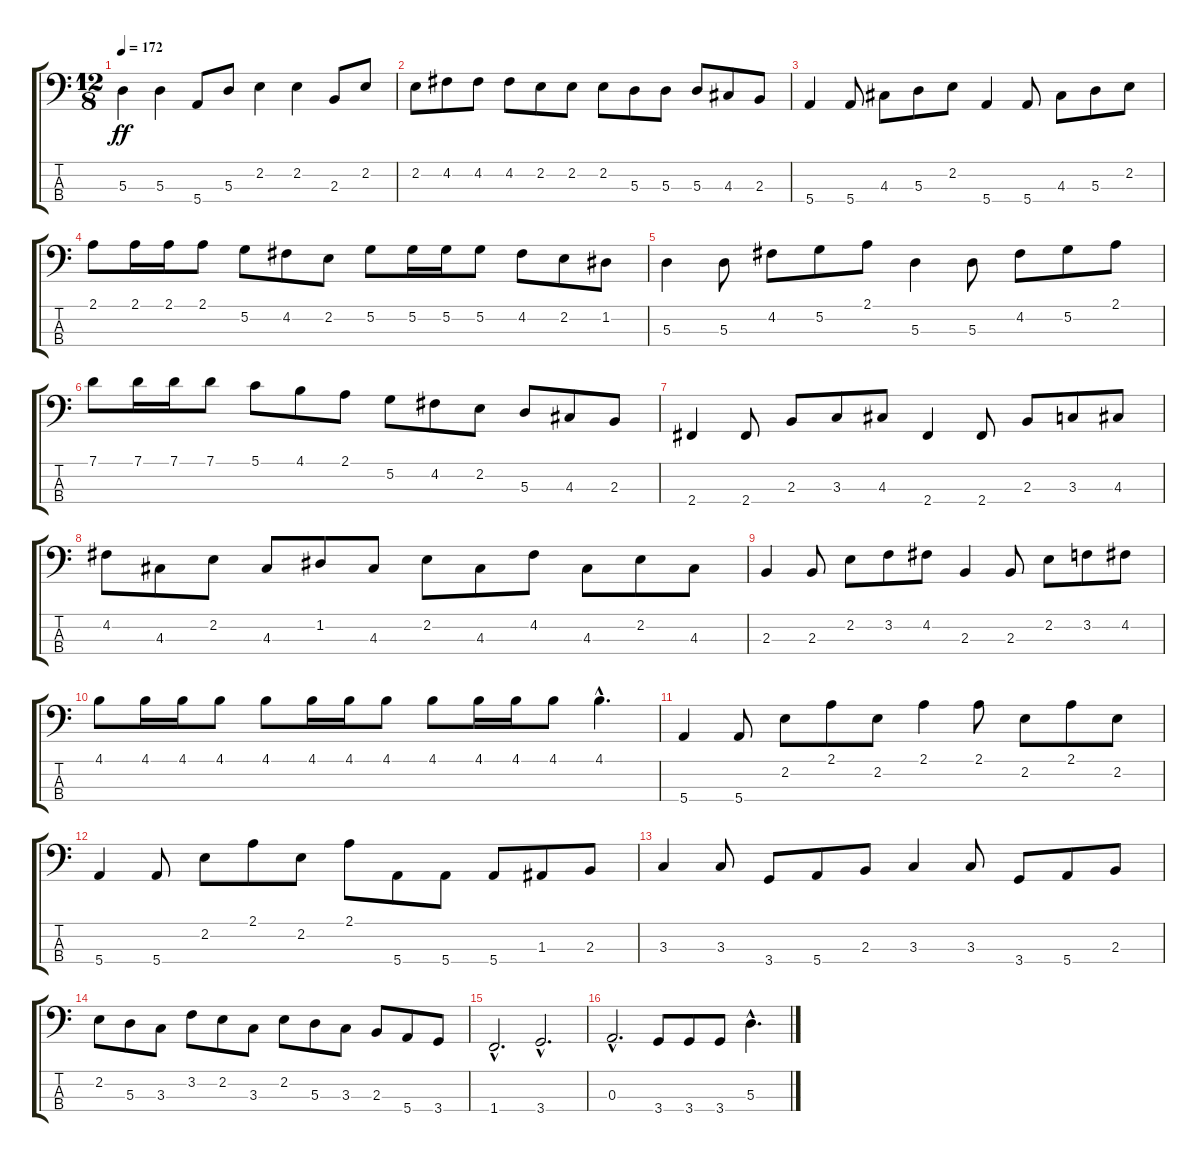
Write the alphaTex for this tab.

\track "" {instrument electricbasspick}
\staff {score tabs}
\tuning (G2 D2 A1 E1) {hide}
\ts (12 8)
\tempo 172
\clef f4
\ks c
5.3.4{dy ff} 5.3.4 5.4.8 5.3.8 2.2.4 2.2.4 2.3.8 2.2.8 |
2.2.8 4.2.8 4.2.8 4.2.8 2.2.8 2.2.8 2.2.8 5.3.8 5.3.8 5.3.8 4.3.8 2.3.8 |
5.4.4 5.4.8 4.3.8 5.3.8 2.2.8 5.4.4 5.4.8 4.3.8 5.3.8 2.2.8 |
2.1.8 2.1.16 2.1.16 2.1.8 5.2.8 4.2.8 2.2.8 5.2.8 5.2.16 5.2.16 5.2.8 4.2.8 2.2.8 1.2.8 |
5.3.4 5.3.8 4.2.8 5.2.8 2.1.8 5.3.4 5.3.8 4.2.8 5.2.8 2.1.8 |
7.1.8 7.1.16 7.1.16 7.1.8 5.1.8 4.1.8 2.1.8 5.2.8 4.2.8 2.2.8 5.3.8 4.3.8 2.3.8 |
2.4.4 2.4.8 2.3.8 3.3.8 4.3.8 2.4.4 2.4.8 2.3.8 3.3.8 4.3.8 |
4.2.8 4.3.8 2.2.8 4.3.8 1.2.8 4.3.8 2.2.8 4.3.8 4.2.8 4.3.8 2.2.8 4.3.8 |
2.3.4 2.3.8 2.2.8 3.2.8 4.2.8 2.3.4 2.3.8 2.2.8 3.2.8 4.2.8 |
4.1.8 4.1.16 4.1.16 4.1.8 4.1.8 4.1.16 4.1.16 4.1.8 4.1.8 4.1.16 4.1.16 4.1.8 4.1{hac}.4{d} |
5.4.4 5.4.8 2.2.8 2.1.8 2.2.8 2.1.4 2.1.8 2.2.8 2.1.8 2.2.8 |
5.4.4 5.4.8 2.2.8 2.1.8 2.2.8 2.1.8 5.4.8 5.4.8 5.4.8 1.3.8 2.3.8 |
3.3.4 3.3.8 3.4.8 5.4.8 2.3.8 3.3.4 3.3.8 3.4.8 5.4.8 2.3.8 |
2.2.8 5.3.8 3.3.8 3.2.8 2.2.8 3.3.8 2.2.8 5.3.8 3.3.8 2.3.8 5.4.8 3.4.8 |
1.4{hac}.2{d} 3.4{hac}.2{d} |
0.3{hac}.2{d} 3.4.8 3.4.8 3.4.8 5.3{hac}.4{d}
